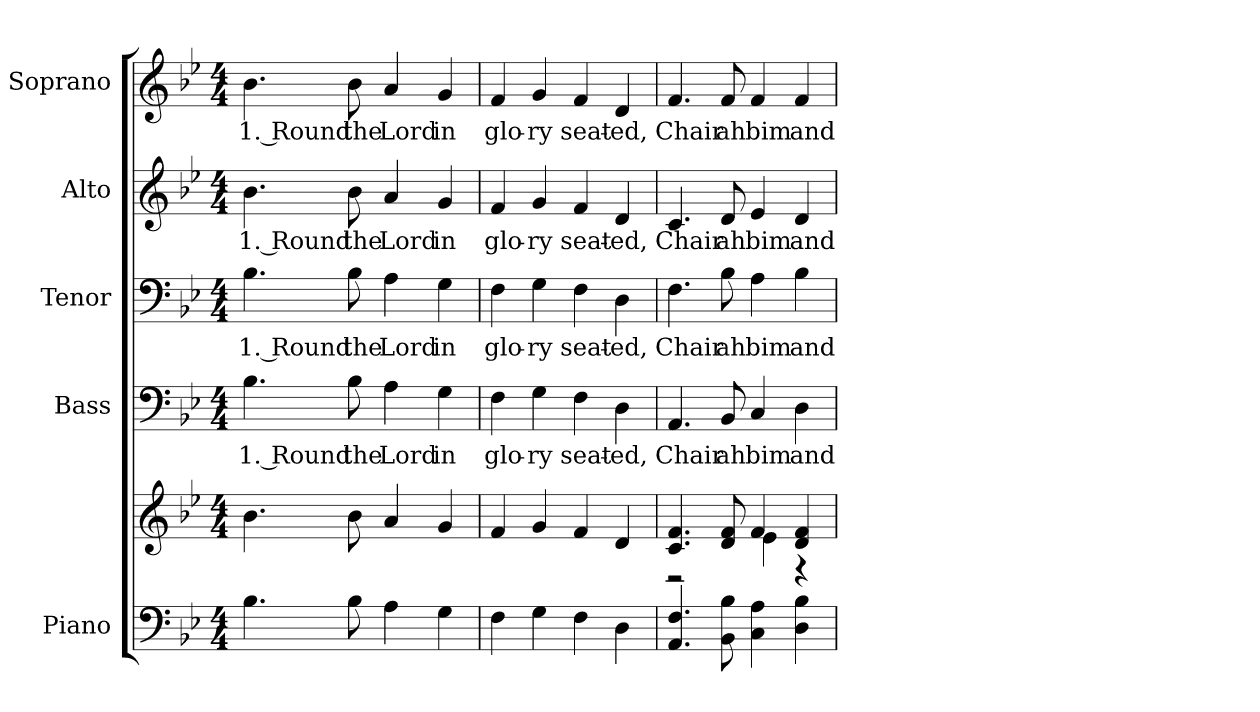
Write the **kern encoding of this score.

**kern	**kern	**kern	**text	**kern	**text	**kern	**text	**kern	**text
*part5	*part5	*part4	*part4	*part3	*part3	*part2	*part2	*part1	*part1
*staff6	*staff5	*staff4	*staff4	*staff3	*staff3	*staff2	*staff2	*staff1	*staff1
*I"Piano	*	*I"Bass	*	*I"Tenor	*	*I"Alto	*	*I"Soprano	*
*I'Pno.	*	*I'B.	*	*I'T.	*	*I'A.	*	*I'S.	*
!!LO:PB:g=z
*clefF4	*clefG2	*clefF4	*	*clefF4	*	*clefG2	*	*clefG2	*
*k[b-e-]	*k[b-e-]	*k[b-e-]	*	*k[b-e-]	*	*k[b-e-]	*	*k[b-e-]	*
*B-:	*B-:	*B-:	*	*B-:	*	*B-:	*	*B-:	*
*M4/4	*M4/4	*M4/4	*	*M4/4	*	*M4/4	*	*M4/4	*
*MM150	*MM150	*MM150	*	*MM150	*	*MM150	*	*MM150	*
=1	=1	=1	=1	=1	=1	=1	=1	=1	=1
!	!	!	!LO:LY:b:color=#000000	!	!	!	!	!	!
!	!	!	!	!	!LO:LY:b:color=#000000	!	!	!	!
!	!	!	!	!	!	!	!LO:LY:b:color=#000000	!	!
!	!	!	!	!	!	!	!	!	!LO:LY:b:color=#000000
4.B-i\	4.b-i\	4.B-i\	1. Round	4.B-i\	1. Round	4.b-i\	1. Round	4.b-i\	1. Round
!	!	!	!LO:LY:b:color=#000000	!	!	!	!	!	!
!	!	!	!	!	!LO:LY:b:color=#000000	!	!	!	!
!	!	!	!	!	!	!	!LO:LY:b:color=#000000	!	!
!	!	!	!	!	!	!	!	!	!LO:LY:b:color=#000000
8B-i\	8b-i\	8B-i\	the	8B-i\	the	8b-i\	the	8b-i\	the
!	!	!	!LO:LY:b:color=#000000	!	!	!	!	!	!
!	!	!	!	!	!LO:LY:b:color=#000000	!	!	!	!
!	!	!	!	!	!	!	!LO:LY:b:color=#000000	!	!
!	!	!	!	!	!	!	!	!	!LO:LY:b:color=#000000
4Ai\	4ai/	4Ai\	Lord	4Ai\	Lord	4ai/	Lord	4ai/	Lord
!	!	!	!LO:LY:b:color=#000000	!	!	!	!	!	!
!	!	!	!	!	!LO:LY:b:color=#000000	!	!	!	!
!	!	!	!	!	!	!	!LO:LY:b:color=#000000	!	!
!	!	!	!	!	!	!	!	!	!LO:LY:b:color=#000000
4Gi\	4gi/	4Gi\	in	4Gi\	in	4gi/	in	4gi/	in
=2	=2	=2	=2	=2	=2	=2	=2	=2	=2
!	!	!	!LO:LY:b:color=#000000	!	!	!	!	!	!
!	!	!	!	!	!LO:LY:b:color=#000000	!	!	!	!
!	!	!	!	!	!	!	!LO:LY:b:color=#000000	!	!
!	!	!	!	!	!	!	!	!	!LO:LY:b:color=#000000
4Fi\	4fi/	4Fi\	glo-	4Fi\	glo-	4fi/	glo-	4fi/	glo-
!	!	!	!LO:LY:b:color=#000000	!	!	!	!	!	!
!	!	!	!	!	!LO:LY:b:color=#000000	!	!	!	!
!	!	!	!	!	!	!	!LO:LY:b:color=#000000	!	!
!	!	!	!	!	!	!	!	!	!LO:LY:b:color=#000000
4Gi\	4gi/	4Gi\	-ry	4Gi\	-ry	4gi/	-ry	4gi/	-ry
!	!	!	!LO:LY:b:color=#000000	!	!	!	!	!	!
!	!	!	!	!	!LO:LY:b:color=#000000	!	!	!	!
!	!	!	!	!	!	!	!LO:LY:b:color=#000000	!	!
!	!	!	!	!	!	!	!	!	!LO:LY:b:color=#000000
4Fi\	4fi/	4Fi\	seat-	4Fi\	seat-	4fi/	seat-	4fi/	seat-
!	!	!	!LO:LY:b:color=#000000	!	!	!	!	!	!
!	!	!	!	!	!LO:LY:b:color=#000000	!	!	!	!
!	!	!	!	!	!	!	!LO:LY:b:color=#000000	!	!
!	!	!	!	!	!	!	!	!	!LO:LY:b:color=#000000
4Di\	4di/	4Di\	-ed,	4Di\	-ed,	4di/	-ed,	4di/	-ed,
!!LO:PB:g=z
=3	=3	=3	=3	=3	=3	=3	=3	=3	=3
*	*^	*	*	*	*	*	*	*	*
!	!	!	!	!LO:LY:b:color=#000000	!	!	!	!	!	!
!	!	!	!	!	!	!LO:LY:b:color=#000000	!	!	!	!
!	!	!	!	!	!	!	!	!LO:LY:b:color=#000000	!	!
!	!	!	!	!	!	!	!	!	!	!LO:LY:b:color=#000000
4.AAi/ 4.Fi	4.ci/ 4.fi	2r	4.AAi/	Chair	4.Fi\	Chair	4.ci/	Chair	4.fi/	Chair
!	!	!	!	!LO:LY:b:color=#000000	!	!	!	!	!	!
!	!	!	!	!	!	!LO:LY:b:color=#000000	!	!	!	!
!	!	!	!	!	!	!	!	!LO:LY:b:color=#000000	!	!
!	!	!	!	!	!	!	!	!	!	!LO:LY:b:color=#000000
8BB-i\ 8B-i	8di/ 8fi	.	8BB-i/	ah	8B-i\	ah	8di/	ah	8fi/	ah
!	!	!	!	!LO:LY:b:color=#000000	!	!	!	!	!	!
!	!	!	!	!	!	!LO:LY:b:color=#000000	!	!	!	!
!	!	!	!	!	!	!	!	!LO:LY:b:color=#000000	!	!
!	!	!	!	!	!	!	!	!	!	!LO:LY:b:color=#000000
4Ci\ 4Ai	4fi/	4e-i\	4Ci/	bim	4Ai\	bim	4e-i/	bim	4fi/	bim
!	!	!	!	!LO:LY:b:color=#000000	!	!	!	!	!	!
!	!	!	!	!	!	!LO:LY:b:color=#000000	!	!	!	!
!	!	!	!	!	!	!	!	!LO:LY:b:color=#000000	!	!
!	!	!	!	!	!	!	!	!	!	!LO:LY:b:color=#000000
4Di\ 4B-i	4di/ 4fi	4r	4Di\	and	4B-i\	and	4di/	and	4fi/	and
*	*v	*v	*	*	*	*	*	*	*	*
=	=	=	=	=	=	=	=	=	=
*-	*-	*-	*-	*-	*-	*-	*-	*-	*-
